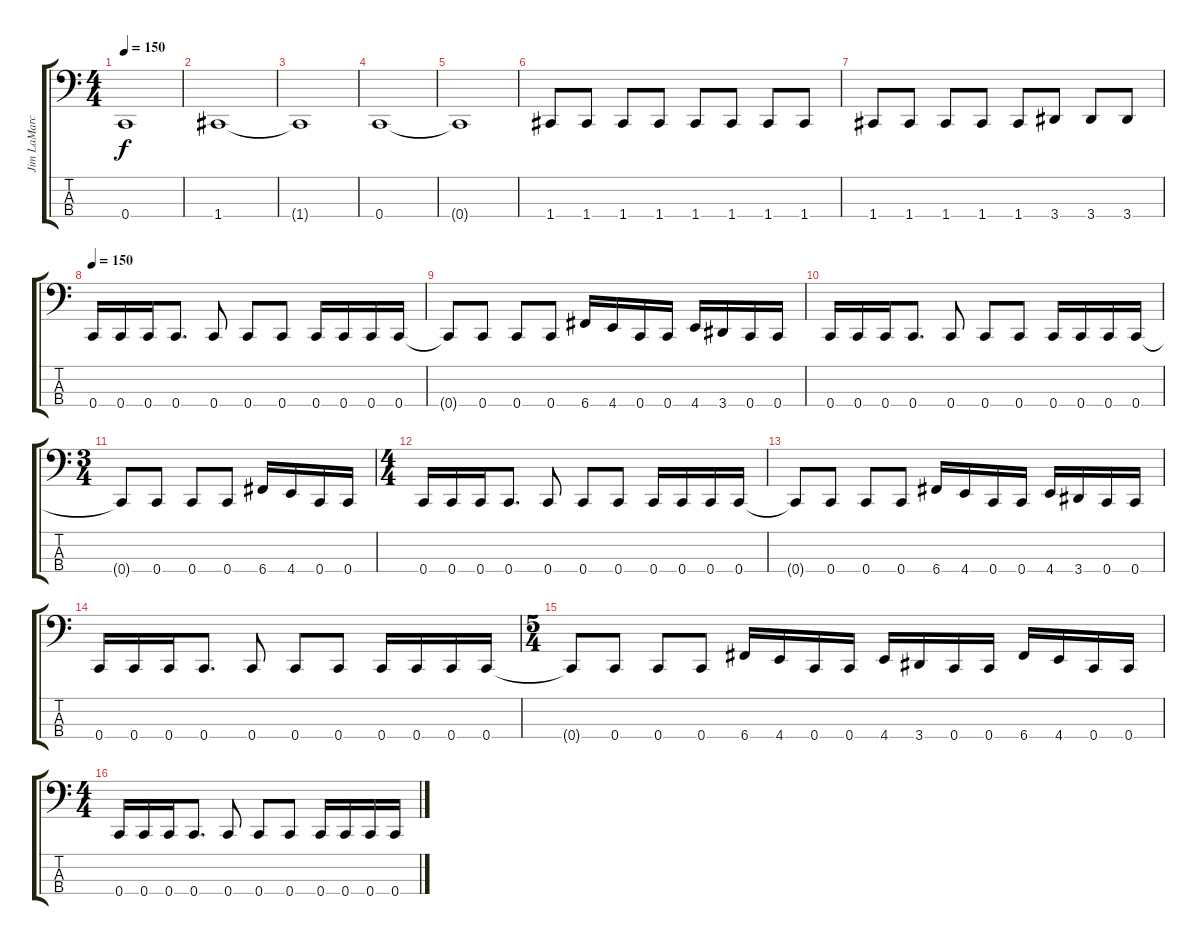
\track ("Jim LaMarca" "Jim LaMarc") {instrument electricbasspick}
\staff {score tabs}
\tuning (F2 C2 G1 C1) {hide}
\ts (4 4)
\tempo 150
\clef f4
\ks c
0.4{t}.1{dy f} |
1.4.1 |
1.4{t}.1 |
0.4.1 |
0.4{t}.1 |
1.4.8 1.4.8 1.4.8 1.4.8 1.4.8 1.4.8 1.4.8 1.4.8 |
1.4.8 1.4.8 1.4.8 1.4.8 1.4.8 3.4.8 3.4.8 3.4.8 |
\tempo 150
0.4.16 0.4.16 0.4.16 0.4.8{d} 0.4.8 0.4.8 0.4.8 0.4.16 0.4.16 0.4.16 0.4.16 |
0.4{t}.8 0.4.8 0.4.8 0.4.8 6.4.16 4.4.16 0.4.16 0.4.16 4.4.16 3.4.16 0.4.16 0.4.16 |
0.4.16 0.4.16 0.4.16 0.4.8{d} 0.4.8 0.4.8 0.4.8 0.4.16 0.4.16 0.4.16 0.4.16 |
\ts (3 4)
0.4{t}.8 0.4.8 0.4.8 0.4.8 6.4.16 4.4.16 0.4.16 0.4.16 |
\ts (4 4)
0.4.16 0.4.16 0.4.16 0.4.8{d} 0.4.8 0.4.8 0.4.8 0.4.16 0.4.16 0.4.16 0.4.16 |
0.4{t}.8 0.4.8 0.4.8 0.4.8 6.4.16 4.4.16 0.4.16 0.4.16 4.4.16 3.4.16 0.4.16 0.4.16 |
0.4.16 0.4.16 0.4.16 0.4.8{d} 0.4.8 0.4.8 0.4.8 0.4.16 0.4.16 0.4.16 0.4.16 |
\ts (5 4)
0.4{t}.8 0.4.8 0.4.8 0.4.8 6.4.16 4.4.16 0.4.16 0.4.16 4.4.16 3.4.16 0.4.16 0.4.16 6.4.16 4.4.16 0.4.16 0.4.16 |
\ts (4 4)
0.4.16 0.4.16 0.4.16 0.4.8{d} 0.4.8 0.4.8 0.4.8 0.4.16 0.4.16 0.4.16 0.4.16
